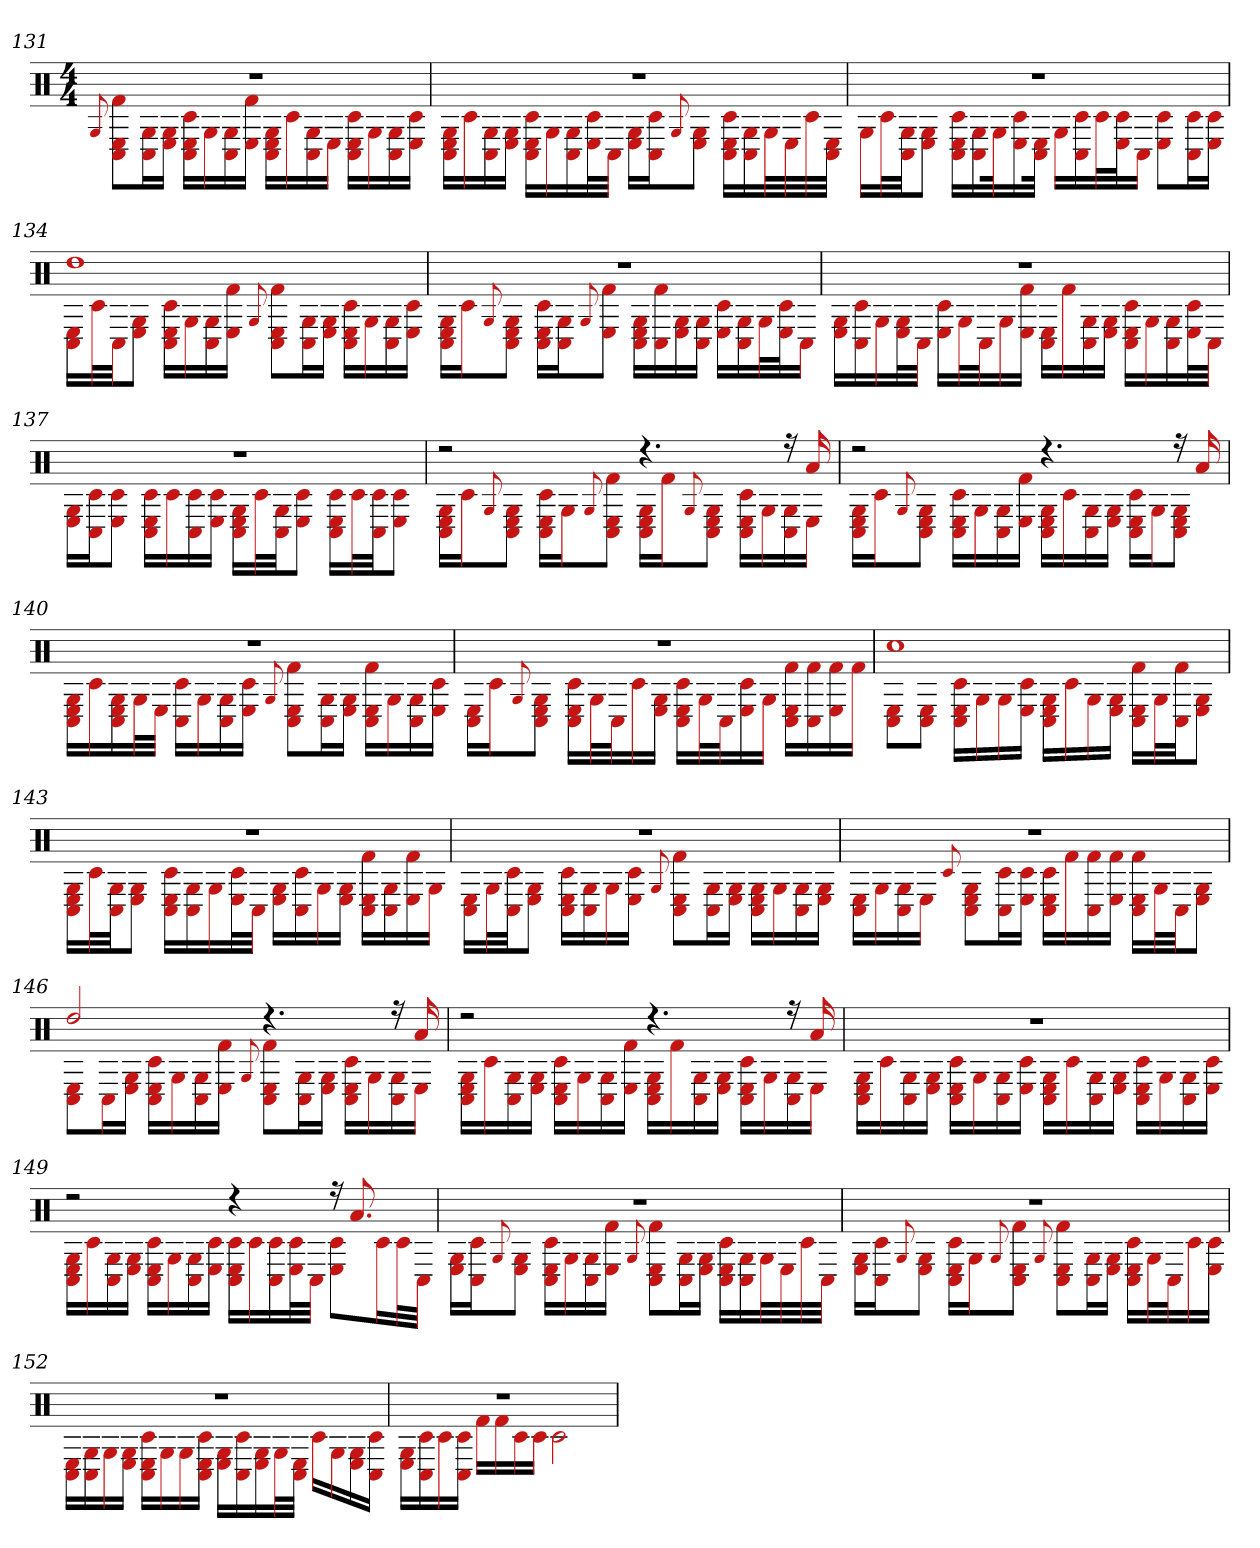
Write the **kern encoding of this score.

**kern
*part1
*staff1
*clefX
*k[]
*M4/4
=131
*^
.	8qqG
1r	8E 8C# 8f#L
.	16G 16C#L
.	16G 16EJJ
.	16C# 16c# 16ELL
.	16G
.	16C# 16G
.	16E 16f#JJ
.	16C# 16E 16GLL
.	16c#
.	16C# 16G
.	16EJJ
.	16C# 16E 16c#LL
.	16G
.	16C# 16G
.	16c# 16EJJ
=132	=132
1r	16C# 16G 16ELL
.	16c#
.	16C# 16G
.	16G 16EJJ
.	16C# 16c# 16ELL
.	16G
.	16C# 16G
.	32c# 32EL
.	32C#JJJ
.	16G 16ELL
.	16c# 16C#J
.	8qqG
.	8G 8EJ
.	16C# 16E 16c#LL
.	16G 16C#
.	32GL
.	32E
.	32c#
.	32C# 32EJJJ
=133	=133
1r	16GLL
.	32c#L
.	32C# 32GJJ
.	8E 8GJ
.	16C# 16c# 16ELL
.	16G 16C#
.	32Gk
.	16E 16c#
.	32C# 32EJJk
.	16GLL
.	16c# 16C#
.	32c#L
.	32E 32c#J
.	16C#JJ
.	8E 8c#L
.	16C# 16c#L
.	16E 16c#JJ
=134	=134
1dd	16C# 16ELL
.	32c#L
.	32C#JJ
.	8G 8EJ
.	16C# 16E 16c#LL
.	16G
.	16C# 16G
.	16E 16f#JJ
.	8qqG
.	8C# 8E 8f#L
.	16C# 16GL
.	16E 16GJJ
.	16C# 16E 16c#LL
.	16G
.	16C# 16G
.	16E 16c#JJ
=135	=135
1r	16C# 16E 16GLL
.	16c#J
.	8qqG
.	8C# 8E 8GJ
.	16C# 16c# 16ELL
.	16G 16C#J
.	8qqG
.	8E 8f#J
.	16C# 16E 16GLL
.	16f# 16C#
.	16G 16E
.	16G 16C#JJ
.	16E 16c#LL
.	16G 16C#
.	32GL
.	32E 32c#J
.	16C#JJ
=136	=136
1r	16E 16GLL
.	16c# 16C#
.	16G
.	32G 32EL
.	32C#JJJ
.	16c# 16ELL
.	32GL
.	32C#J
.	16G
.	16E 16f#JJ
.	16C# 16ELL
.	16f#
.	16C# 16G
.	16E 16GJJ
.	16C# 16E 16c#LL
.	16G
.	16C# 16G
.	32E 32c#L
.	32C#JJJ
=137	=137
1r	16E 16GLL
.	16c# 16C#J
.	8E 8c#J
.	16C# 16c# 16ELL
.	16c#
.	16C# 16c#
.	16E 16c#JJ
.	16C# 16E 16GLL
.	32c#L
.	32C# 32GJJ
.	8E 8c#J
.	16E 16C# 16c#LL
.	32c#L
.	32C# 32c#JJ
.	8E 8c#J
=138	=138
2r	16E 16C# 16GLL
.	16c#J
.	8qqG
.	8C# 8E 8GJ
.	16c# 16E 16C#LL
.	16GJ
.	8qqG
.	8C# 8E 8f#J
4.r	16C# 16G 16ELL
.	16f#J
.	8qqG
.	8C# 8E 8GJ
.	16C# 16E 16c#LL
.	16G
16r	16C# 16G
16a	16EJJ
=139	=139
2r	16C# 16G 16ELL
.	16c#J
.	8qqG
.	8C# 8E 8GJ
.	16C# 16c# 16ELL
.	16G
.	16C# 16G
.	16f# 16EJJ
4.r	16C# 16E 16GLL
.	16c#
.	16C# 16G
.	16E 16GJJ
.	16E 16c# 16C#LL
.	16GJ
16r	8C# 8G 8EJ
16a	.
=140	=140
1r	16E 16G 16C#LL
.	16c#
.	16C# 16G 16E
.	32GL
.	32EJJJ
.	16c# 16C#LL
.	16G
.	16C# 16G
.	16E 16c#JJ
.	8qqG
.	8E 8C# 8f#L
.	16C# 16GL
.	16E 16GJJ
.	16E 16C# 16f#LL
.	16G
.	16C# 16G
.	16E 16c#JJ
=141	=141
1r	16C# 16ELL
.	16c#J
.	8qqG
.	8C# 8E 8GJ
.	16C# 16c# 16ELL
.	32GL
.	32C#J
.	16c#
.	16E 16GJJ
.	16C# 16c# 16ELL
.	32GL
.	32C#J
.	16c# 16E
.	16GJJ
.	16C# 16E 16f#LL
.	16f# 16C#
.	16f# 16E
.	16f#JJ
=142	=142
1cc#	8C# 8EL
.	8C# 8EJ
.	16C# 16E 16c#LL
.	16G
.	16G
.	16c# 16EJJ
.	16C# 16G 16ELL
.	16c#
.	16G
.	16E 16GJJ
.	16C# 16f# 16ELL
.	32GL
.	32C# 32f#JJ
.	8G 8EJ
=143	=143
1r	16G 16C# 16ELL
.	32c#L
.	32C# 32GJJ
.	8E 8GJ
.	16C# 16c# 16ELL
.	16G 16C#
.	16G
.	32c# 32EL
.	32C#JJJ
.	16G 16ELL
.	16c# 16C#
.	16G
.	16E 16GJJ
.	16C# 16f# 16ELL
.	16G 16C#
.	16f# 16E
.	16GJJ
=144	=144
1r	16C# 16ELL
.	32GL
.	32C# 32c#JJ
.	8E 8GJ
.	16C# 16E 16c#LL
.	16G 16C#
.	16G
.	16E 16c#JJ
.	8qqG
.	8C# 8E 8f#L
.	16C# 16GL
.	16G 16EJJ
.	16C# 16E 16GLL
.	16G
.	16C# 16G
.	16E 16GJJ
=145	=145
1r	16C# 16ELL
.	16G
.	16C# 16G
.	16EJJ
.	8qqc#
.	8C# 8E 8GL
.	16C# 16c#L
.	16c# 16EJJ
.	16C# 16c# 16ELL
.	16f#
.	16C# 16f#
.	16E 16f#JJ
.	16C# 16E 16f#LL
.	32GL
.	32C#JJ
.	8G 8EJ
=146	=146
2dd	8E 8C#L
.	16C#L
.	16E 16GJJ
.	16C# 16c# 16ELL
.	16G
.	16C# 16G
.	16f# 16EJJ
.	8qqG
4.r	8C# 8E 8f#L
.	16C# 16GL
.	16G 16EJJ
.	16C# 16E 16c#LL
.	16G
16r	16C# 16G
16a	16EJJ
=147	=147
2r	16C# 16G 16ELL
.	16c#
.	16C# 16G
.	16E 16GJJ
.	16C# 16E 16c#LL
.	16G
.	16C# 16G
.	16E 16f#JJ
4.r	16C# 16G 16ELL
.	16f#
.	16C# 16G
.	16E 16GJJ
.	16C# 16E 16c#LL
.	16G
16r	16C# 16G
16a	16EJJ
=148	=148
1r	16C# 16E 16GLL
.	16c#
.	16C# 16G
.	16E 16GJJ
.	16C# 16E 16c#LL
.	16G
.	16C# 16G
.	16E 16c#JJ
.	16C# 16E 16GLL
.	16c#
.	16C# 16G
.	16E 16GJJ
.	16C# 16E 16c#LL
.	16G
.	16C# 16G
.	16E 16c#JJ
=149	=149
2r	16C# 16E 16GLL
.	16c#
.	16C# 16G
.	16E 16GJJ
.	16C# 16E 16c#LL
.	16G
.	16C# 16G
.	16c# 16EJJ
4r	16C# 16c# 16ELL
.	16c#
.	16C# 16c#
.	32c# 32EL
.	32C#JJJ
16r	8c# 8EL
8.a	.
.	16c#L
.	32c#L
.	32C#JJJ
=150	=150
1r	16E 16GLL
.	16c# 16C#J
.	8qqG
.	8E 8GJ
.	16C# 16c# 16ELL
.	16G
.	16C# 16G
.	16f# 16EJJ
.	8qqG
.	8C# 8E 8f#L
.	16C# 16GL
.	16E 16GJJ
.	16C# 16E 16c#LL
.	16G 16C#
.	32GL
.	32E
.	32c#
.	32C#JJJ
=151	=151
1r	16E 16GLL
.	16c# 16C#J
.	8qqG
.	8E 8GJ
.	16C# 16E 16c#LL
.	16GJ
.	8qqG
.	8C# 8E 8f#J
.	8qqG
.	8C# 8E 8f#L
.	16C# 16GL
.	16E 16GJJ
.	16C# 16c# 16ELL
.	32GL
.	32C#J
.	16c#
.	16E 16c#JJ
=152	=152
1r	16C# 16ELL
.	16G 16C#
.	16G
.	16E 16GJJ
.	16C# 16E 16c#LL
.	16G
.	16G
.	16E 16c# 16C#JJ
.	16G 16ELL
.	16c# 16C#
.	16G 16E
.	32GL
.	32C# 32EJJJ
.	16c#LL
.	16G
.	16G 16E
.	16c# 16C#JJ
=153	=153
1r	16E 16GLL
.	16c# 16C#
.	16c#
.	16c# 16C#JJ
.	16f#LL
.	16f#
.	16c#
.	16c#JJ
.	2c#
*v	*v
=
*-
